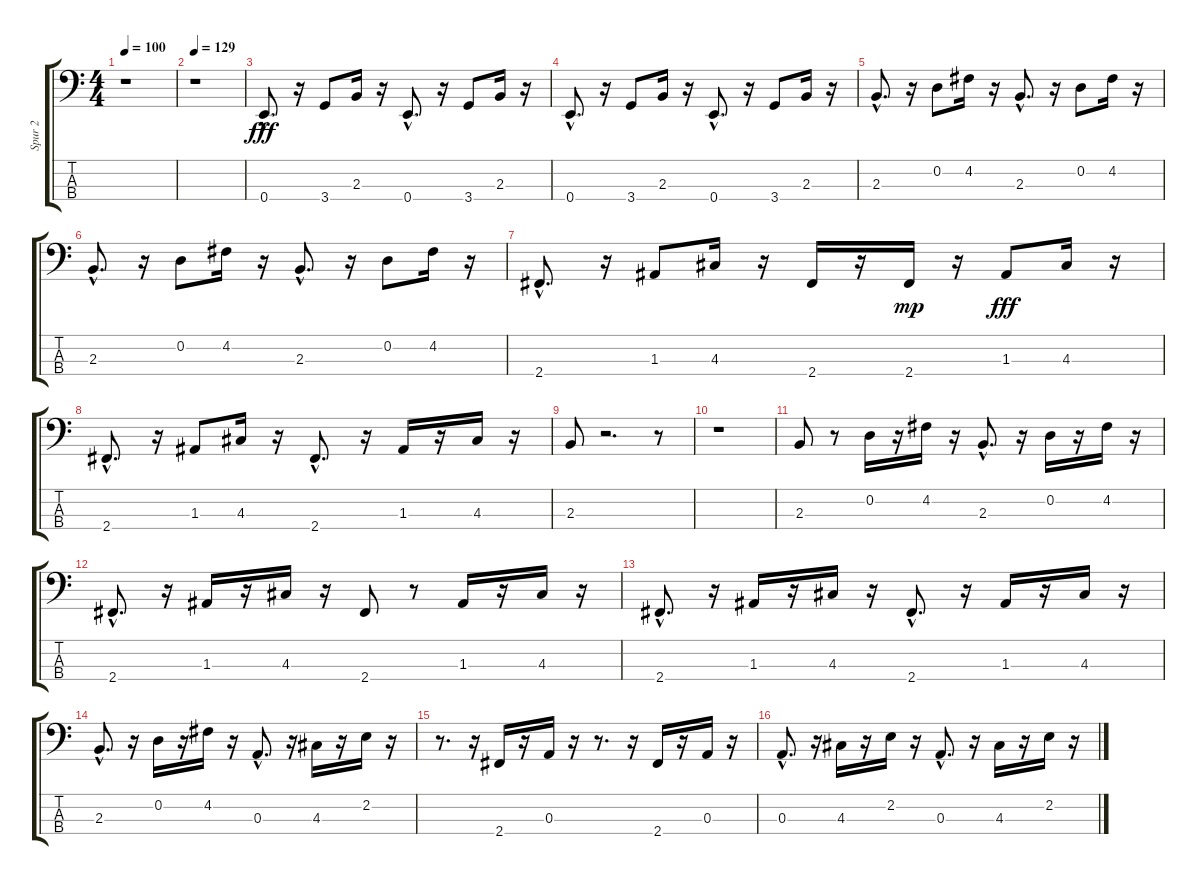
\track ("Spur 2" "Spur 2") {instrument synthbass1}
\staff {score tabs}
\tuning (G2 D2 A1 E1) {hide}
\ts (4 4)
\tempo 100
\clef f4
\ks c
r.1{dy fff instrument synthbass1} |
\tempo 129
r.1 |
0.4{hac}.8{d} r.16 3.4.8 2.3.16 r.16 0.4{hac}.8{d} r.16 3.4.8 2.3.16 r.16 |
0.4{hac}.8{d} r.16 3.4.8 2.3.16 r.16 0.4{hac}.8{d} r.16 3.4.8 2.3.16 r.16 |
2.3{hac}.8{d} r.16 0.2.8 4.2.16 r.16 2.3{hac}.8{d} r.16 0.2.8 4.2.16 r.16 |
2.3{hac}.8{d} r.16 0.2.8 4.2.16 r.16 2.3{hac}.8{d} r.16 0.2.8 4.2.16 r.16 |
2.4{hac}.8{d} r.16 1.3.8 4.3.16 r.16 2.4.16 r.16 2.4.16{dy mp} r.16 1.3.8{dy fff} 4.3.16 r.16 |
2.4{hac}.8{d} r.16 1.3.8 4.3.16 r.16 2.4{hac}.8{d} r.16 1.3.16 r.16 4.3.16 r.16 |
2.3.8 r.2{d} r.8 |
r.1 |
2.3.8 r.8 0.2.16 r.16 4.2.16 r.16 2.3{hac}.8{d} r.16 0.2.16 r.16 4.2.16 r.16 |
2.4{hac}.8{d} r.16 1.3.16 r.16 4.3.16 r.16 2.4.8 r.8 1.3.16 r.16 4.3.16 r.16 |
2.4{hac}.8{d} r.16 1.3.16 r.16 4.3.16 r.16 2.4{hac}.8{d} r.16 1.3.16 r.16 4.3.16 r.16 |
2.3{hac}.8{d} r.16 0.2.16 r.16 4.2.16 r.16 0.3{hac}.8{d} r.16 4.3.16 r.16 2.2.16 r.16 |
r.8{d} r.16 2.4.16 r.16 0.3.16 r.16 r.8{d} r.16 2.4.16 r.16 0.3.16 r.16 |
0.3{hac}.8{d} r.16 4.3.16 r.16 2.2.16 r.16 0.3{hac}.8{d} r.16 4.3.16 r.16 2.2.16 r.16
